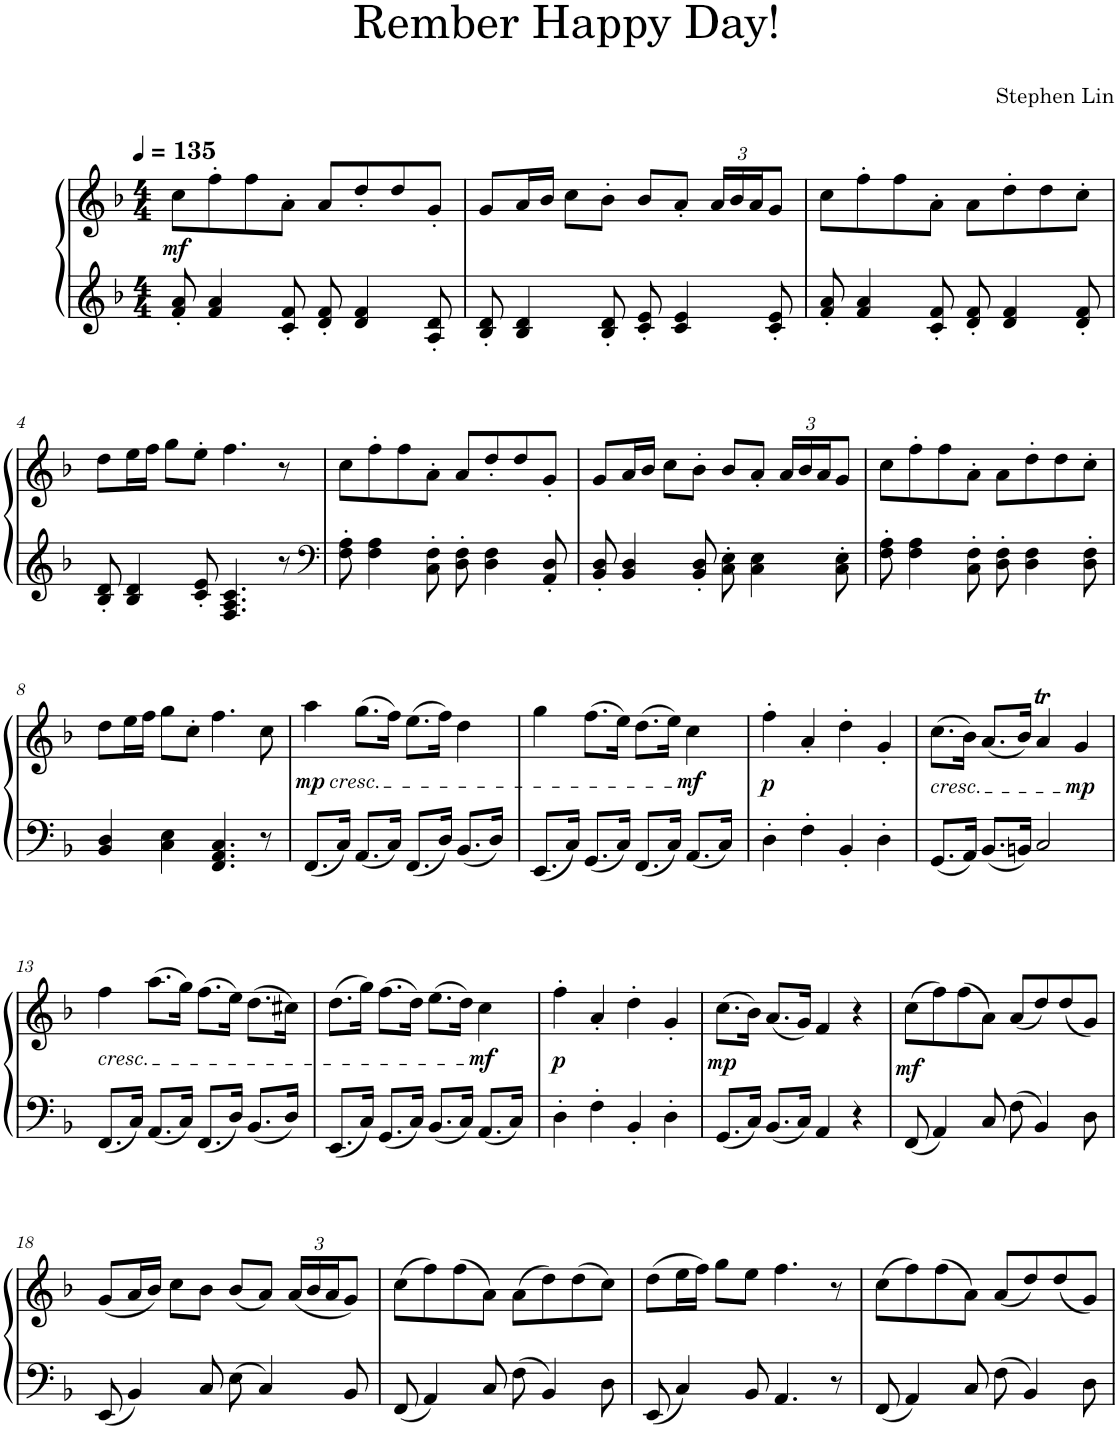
**kern	**kern	**dynam
*part1	*part1	*part1
*staff2	*staff1	*staff1/2
*I"Piano	*	*
*I'Pno.	*	*
*clefG2	*clefG2	*
*k[b-]	*k[b-]	*
*M4/4	*M4/4	*
*MM135	*MM135	*
=1	=1	=1
!	!	!LO:DY:b
8f/' 8a/'	8cc\L	mf
4f/ 4a/	8ff'\	.
.	8ff\	.
8c/' 8f/'	8a'\J	.
8d/' 8f/'	8a/L	.
4d/ 4f/	8dd'/	.
.	8dd/	.
8A/' 8d/'	8g'/J	.
=2	=2	=2
8B-/' 8d/'	8g/L	.
4B-/ 4d/	16a/L	.
.	16b-/JJ	.
.	8cc\L	.
8B-/' 8d/'	8b-'\J	.
8c/' 8e/'	8b-/L	.
4c/ 4e/	8a'/J	.
*	*Xbrackettup	*
.	24a/LL	.
.	24b-/	.
.	24a/J	.
8c/' 8e/'	8g/J	.
=3	=3	=3
8f/' 8a/'	8cc\L	.
4f/ 4a/	8ff'\	.
.	8ff\	.
8c/' 8f/'	8a'\J	.
8d/' 8f/'	8a\L	.
4d/ 4f/	8dd'\	.
.	8dd\	.
8d/' 8f/'	8cc'\J	.
!!LO:LB:g=z
=4	=4	=4
8B-/' 8d/'	8dd\L	.
4B-/ 4d/	16ee\L	.
.	16ff\JJ	.
.	8gg\L	.
8c/' 8e/'	8ee'\J	.
4.F/ 4.A/ 4.c/	4.ff\	.
8r	8r	.
=5	=5	=5
*clefF4	*	*
8F\' 8A\'	8cc\L	.
4F\ 4A\	8ff'\	.
.	8ff\	.
8C\' 8F\'	8a'\J	.
8D\' 8F\'	8a/L	.
4D\ 4F\	8dd'/	.
.	8dd/	.
8AA/' 8D/'	8g'/J	.
=6	=6	=6
8BB-/' 8D/'	8g/L	.
4BB-/ 4D/	16a/L	.
.	16b-/JJ	.
.	8cc\L	.
8BB-/' 8D/'	8b-'\J	.
8C\' 8E\'	8b-/L	.
4C\ 4E\	8a'/J	.
.	24a/LL	.
.	24b-/	.
.	24a/J	.
8C\' 8E\'	8g/J	.
=7	=7	=7
8F\' 8A\'	8cc\L	.
4F\ 4A\	8ff'\	.
.	8ff\	.
8C\' 8F\'	8a'\J	.
8D\' 8F\'	8a\L	.
4D\ 4F\	8dd'\	.
.	8dd\	.
8D\' 8F\'	8cc'\J	.
!!LO:LB:g=z
=8	=8	=8
4BB-/ 4D/	8dd\L	.
.	16ee\L	.
.	16ff\JJ	.
4C\ 4E\	8gg\L	.
.	8cc'\J	.
4.FF/ 4.AA/ 4.C/	4.ff\	.
8r	8cc\	.
=9	=9	=9
!	!LO:TX:b:i:t=cresc.	!
!	!	!LO:DY:b
8.FF/L	4aa\	mp
16C/Jk	.	.
8.AA/L	(8.gg\L	.
16C/Jk	16ff\Jk)	.
8.FF/L	(8.ee\L	.
16D/Jk	16ff\Jk)	.
8.BB-/L	4dd\	.
16D/Jk	.	.
=10	=10	=10
8.EE/L	4gg\	.
16C/Jk	.	.
8.GG/L	(8.ff\L	.
16C/Jk	16ee\Jk)	.
8.FF/L	(8.dd\L	.
16C/Jk	16ee\Jk)	.
!	!	!LO:DY:b
8.AA/L	4cc\	mf
16C/Jk	.	.
=11	=11	=11
!	!	!LO:DY:b
4D'\	4ff'\	p
4F'\	4a'/	.
4BB-'/	4dd'\	.
4D'\	4g'/	.
=12	=12	=12
!	!LO:TX:b:i:t=cresc.	!
8.GG/L	(8.cc\L	.
16AA/Jk	16b-\Jk)	.
8.BB-/L	(8.a/L	.
16BBn/Jk	16b-/Jk)	.
2C/	4at/	.
!	!	!LO:DY:b
.	4g/	mp
!!LO:LB:g=z
=13	=13	=13
!	!LO:TX:b:i:t=cresc.	!
8.FF/L	4ff\	.
16C/Jk	.	.
8.AA/L	(8.aa\L	.
16C/Jk	16gg\Jk)	.
8.FF/L	(8.ff\L	.
16D/Jk	16ee\Jk)	.
8.BB-/L	(8.dd\L	.
16D/Jk	16cc#X\Jk)	.
=14	=14	=14
8.EE/L	(8.dd\L	.
16C/Jk	16gg\Jk)	.
8.GG/L	(8.ff\L	.
16C/Jk	16dd\Jk)	.
8.BB-/L	(8.ee\L	.
16C/Jk	16dd\Jk)	.
!	!	!LO:DY:b
8.AA/L	4cc\	mf
16C/Jk	.	.
=15	=15	=15
!	!	!LO:DY:b
4D'\	4ff'\	p
4F'\	4a'/	.
4BB-'/	4dd'\	.
4D'\	4g'/	.
=16	=16	=16
!	!	!LO:DY:b
8.GG/L	(8.cc\L	mp
16C/Jk	16b-\Jk)	.
8.BB-/L	(8.a/L	.
16C/Jk	16g/Jk)	.
4AA/	4f/	.
4r	4r	.
=17	=17	=17
!	!	!LO:DY:b
8FF/	(8cc\L	mf
4AA/	8ff\)	.
.	(8ff\	.
8C/	8a\J)	.
8F\	(8a/L	.
4BB-/	8dd/)	.
.	(8dd/	.
8D\	8g/J)	.
!!LO:LB:g=z
=18	=18	=18
8EE/	(8g/L	.
4BB-/	16a/L	.
.	16b-/JJ)	.
.	8cc\L	.
8C/	8b-\J	.
8E\	(8b-/L	.
4C/	8a/J)	.
.	(24a/LL	.
.	24b-/	.
.	24a/J	.
8BB-/	8g/J)	.
=19	=19	=19
8FF/	(8cc\L	.
4AA/	8ff\)	.
.	(8ff\	.
8C/	8a\J)	.
8F\	(8a\L	.
4BB-/	8dd\)	.
.	(8dd\	.
8D\	8cc\J)	.
=20	=20	=20
8EE/	(8dd\L	.
4C/	16ee\L	.
.	16ff\JJ)	.
.	8gg\L	.
8BB-/	8ee\J	.
4.AA/	4.ff\	.
8r	8r	.
=21	=21	=21
8FF/	(8cc\L	.
4AA/	8ff\)	.
.	(8ff\	.
8C/	8a\J)	.
8F\	(8a/L	.
4BB-/	8dd/)	.
.	(8dd/	.
8D\	8g/J)	.
=	=	=
*-	*-	*-
